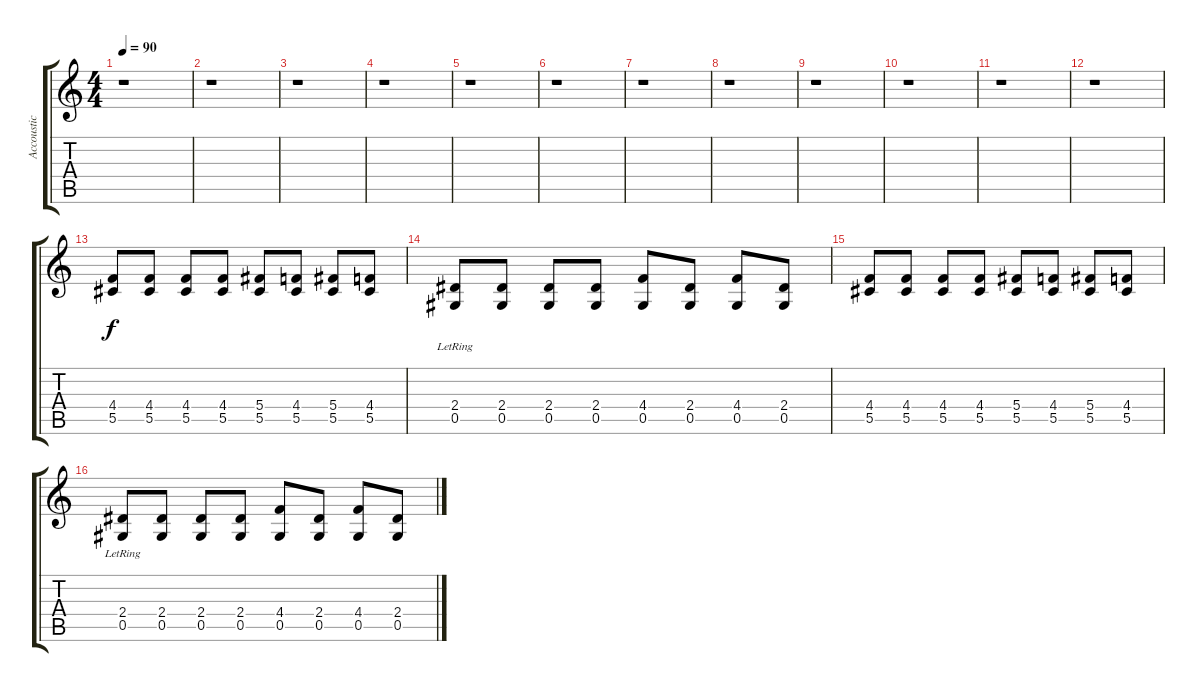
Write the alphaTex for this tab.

\track ("Accoustic Guitar" "Accoustic ") {instrument acousticguitarsteel}
\staff {score tabs}
\tuning (Eb4 Bb3 Gb3 Db3 Ab2 Db2) {hide}
\ts (4 4)
\tempo 90
\clef g2
\ks c
r.1{dy f} |
r.1 |
r.1 |
r.1 |
r.1 |
r.1 |
r.1 |
r.1 |
r.1 |
r.1 |
r.1 |
r.1 |
(4.4 5.5).8 (4.4 5.5).8 (4.4 5.5).8 (4.4 5.5).8 (5.4 5.5).8 (4.4 5.5).8 (5.4 5.5).8 (4.4 5.5).8 |
(2.4 0.5{lr}).8 (2.4 0.5).8 (2.4 0.5).8 (2.4 0.5).8 (4.4 0.5).8 (2.4 0.5).8 (4.4 0.5).8 (2.4 0.5).8 |
(4.4 5.5).8 (4.4 5.5).8 (4.4 5.5).8 (4.4 5.5).8 (5.4 5.5).8 (4.4 5.5).8 (5.4 5.5).8 (4.4 5.5).8 |
(2.4 0.5{lr}).8 (2.4 0.5).8 (2.4 0.5).8 (2.4 0.5).8 (4.4 0.5).8 (2.4 0.5).8 (4.4 0.5).8 (2.4 0.5).8
